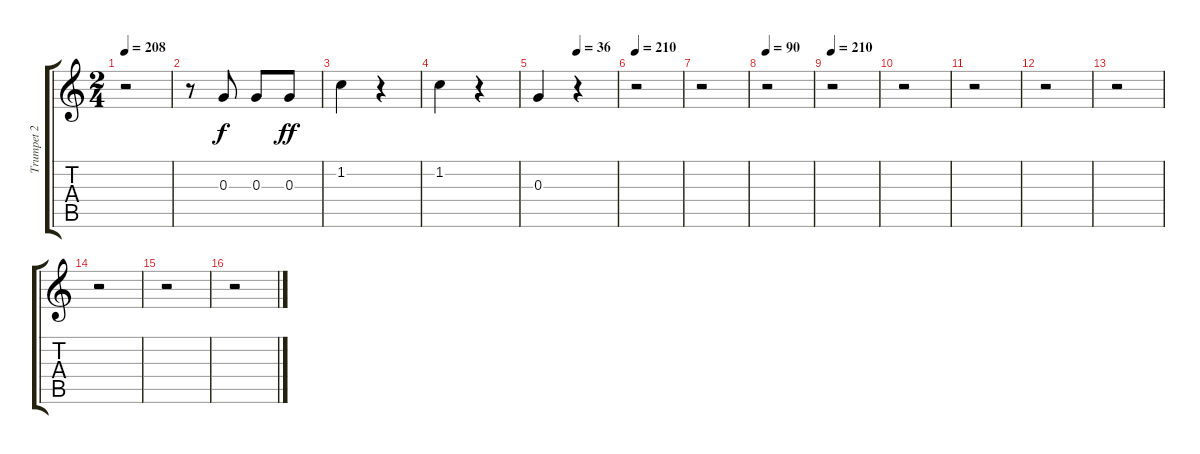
\track ("Trumpet 2" "Trumpet 2") {instrument acousticguitarnylon}
\staff {score tabs}
\tuning (E4 B3 G3 D3 A2 E2) {hide}
\ts (2 4)
\tempo 208
\clef g2
\ks c
r.2{dy f} |
r.8 0.3.8 0.3.8 0.3.8{dy ff} |
1.2.4 r.4 |
1.2.4 r.4 |
\tempo (36 0.5)
0.3.4 r.4 |
\tempo 210
r.2 |
r.2 |
\tempo 90
r.2 |
\tempo 210
r.2 |
r.2 |
r.2 |
r.2 |
r.2 |
r.2 |
r.2 |
r.2
